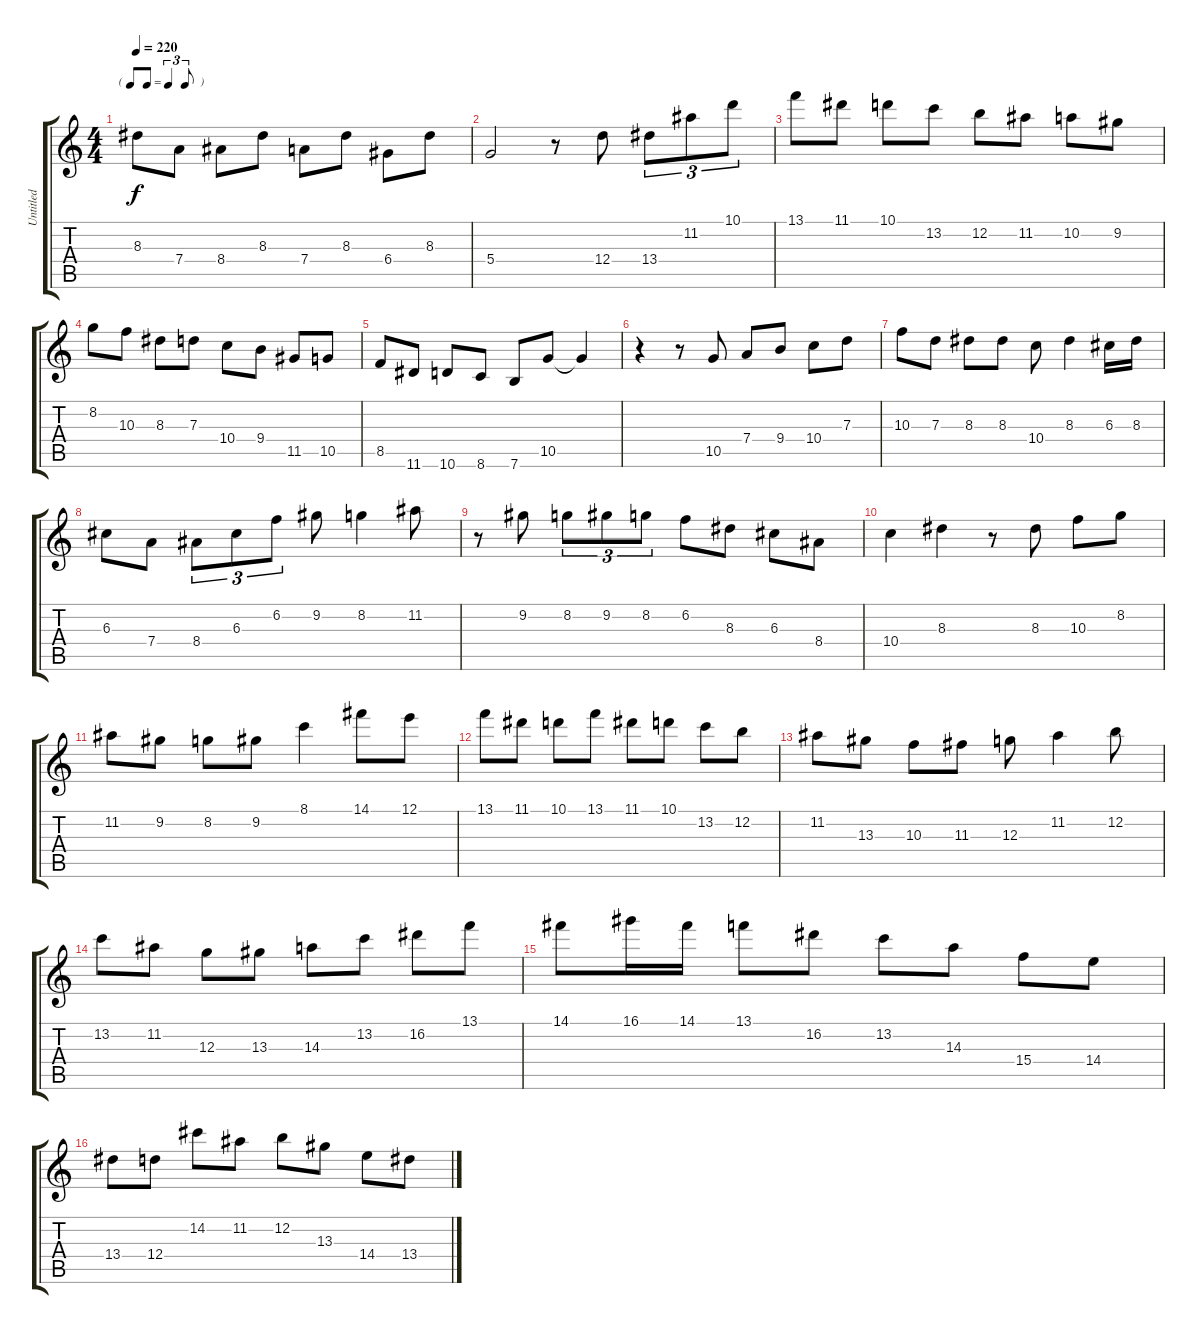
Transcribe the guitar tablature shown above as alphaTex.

\track ("Untitled" "Untitled") {instrument acousticguitarnylon}
\staff {score tabs}
\tuning (E4 B3 G3 D3 A2 E2) {hide}
\ts (4 4)
\tf triplet8th
\tempo 220
\clef g2
\ks c
8.3{t}.8{dy f} 7.4.8 8.4.8 8.3.8 7.4.8 8.3.8 6.4.8 8.3.8 |
5.4.2 r.8 12.4.8 13.4.8{tu (3 2)} 11.2.8{tu (3 2)} 10.1.8{tu (3 2)} |
13.1.8 11.1.8 10.1.8 13.2.8 12.2.8 11.2.8 10.2.8 9.2.8 |
8.2.8 10.3.8 8.3.8 7.3.8 10.4.8 9.4.8 11.5.8 10.5.8 |
8.5.8 11.6.8 10.6.8 8.6.8 7.6.8 10.5.8 10.5{t}.4 |
r.4 r.8 10.5.8 7.4.8 9.4.8 10.4.8 7.3.8 |
10.3.8 7.3.8 8.3.8 8.3.8 10.4.8 8.3.4 6.3.16 8.3.16 |
6.3.8 7.4.8 8.4.8{tu (3 2)} 6.3.8{tu (3 2)} 6.2.8{tu (3 2)} 9.2.8 8.2.4 11.2.8 |
r.8 9.2.8 8.2.8{tu (3 2)} 9.2.8{tu (3 2)} 8.2.8{tu (3 2)} 6.2.8 8.3.8 6.3.8 8.4.8 |
10.4.4 8.3.4 r.8 8.3.8 10.3.8 8.2.8 |
11.2.8 9.2.8 8.2.8 9.2.8 8.1.4 14.1.8 12.1.8 |
13.1.8 11.1.8 10.1.8 13.1.8 11.1.8 10.1.8 13.2.8 12.2.8 |
11.2.8 13.3.8 10.3.8 11.3.8 12.3.8 11.2.4 12.2.8 |
13.2.8 11.2.8 12.3.8 13.3.8 14.3.8 13.2.8 16.2.8 13.1.8 |
14.1.8 16.1.16 14.1.16 13.1.8 16.2.8 13.2.8 14.3.8 15.4.8 14.4.8 |
13.4.8 12.4.8 14.2.8 11.2.8 12.2.8 13.3.8 14.4.8 13.4.8
